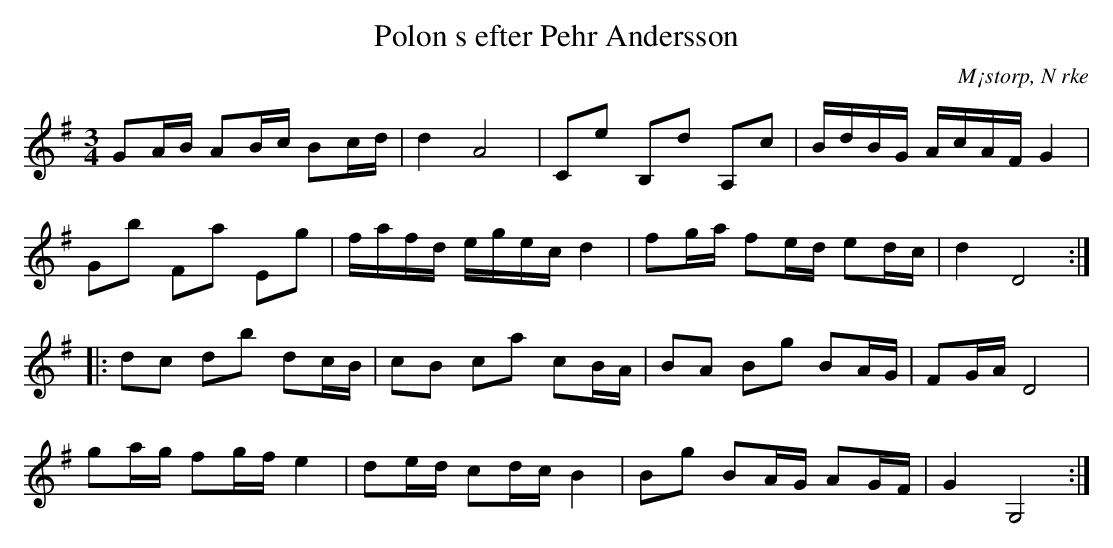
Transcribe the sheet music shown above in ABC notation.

X:1
T:Polon s efter Pehr Andersson
O:M¡storp, N rke
M:3/4
L:1/16
K:G
G2AB A2Bc B2cd | d4 A8 | C2e2 B,2d2 A,2c2 | BdBG AcAF G4 |
G2b2 F2a2 E2g2 | fafd egec d4 | f2ga f2ed e2dc | d4 D8 ::
d2c2 d2b2 d2cB | c2B2 c2a2 c2BA | B2A2 B2g2 B2AG | F2GA D8 |
g2ag f2gf e4 | d2ed c2dc B4 | B2g2 B2AG A2GF | G4 G,8 :|
